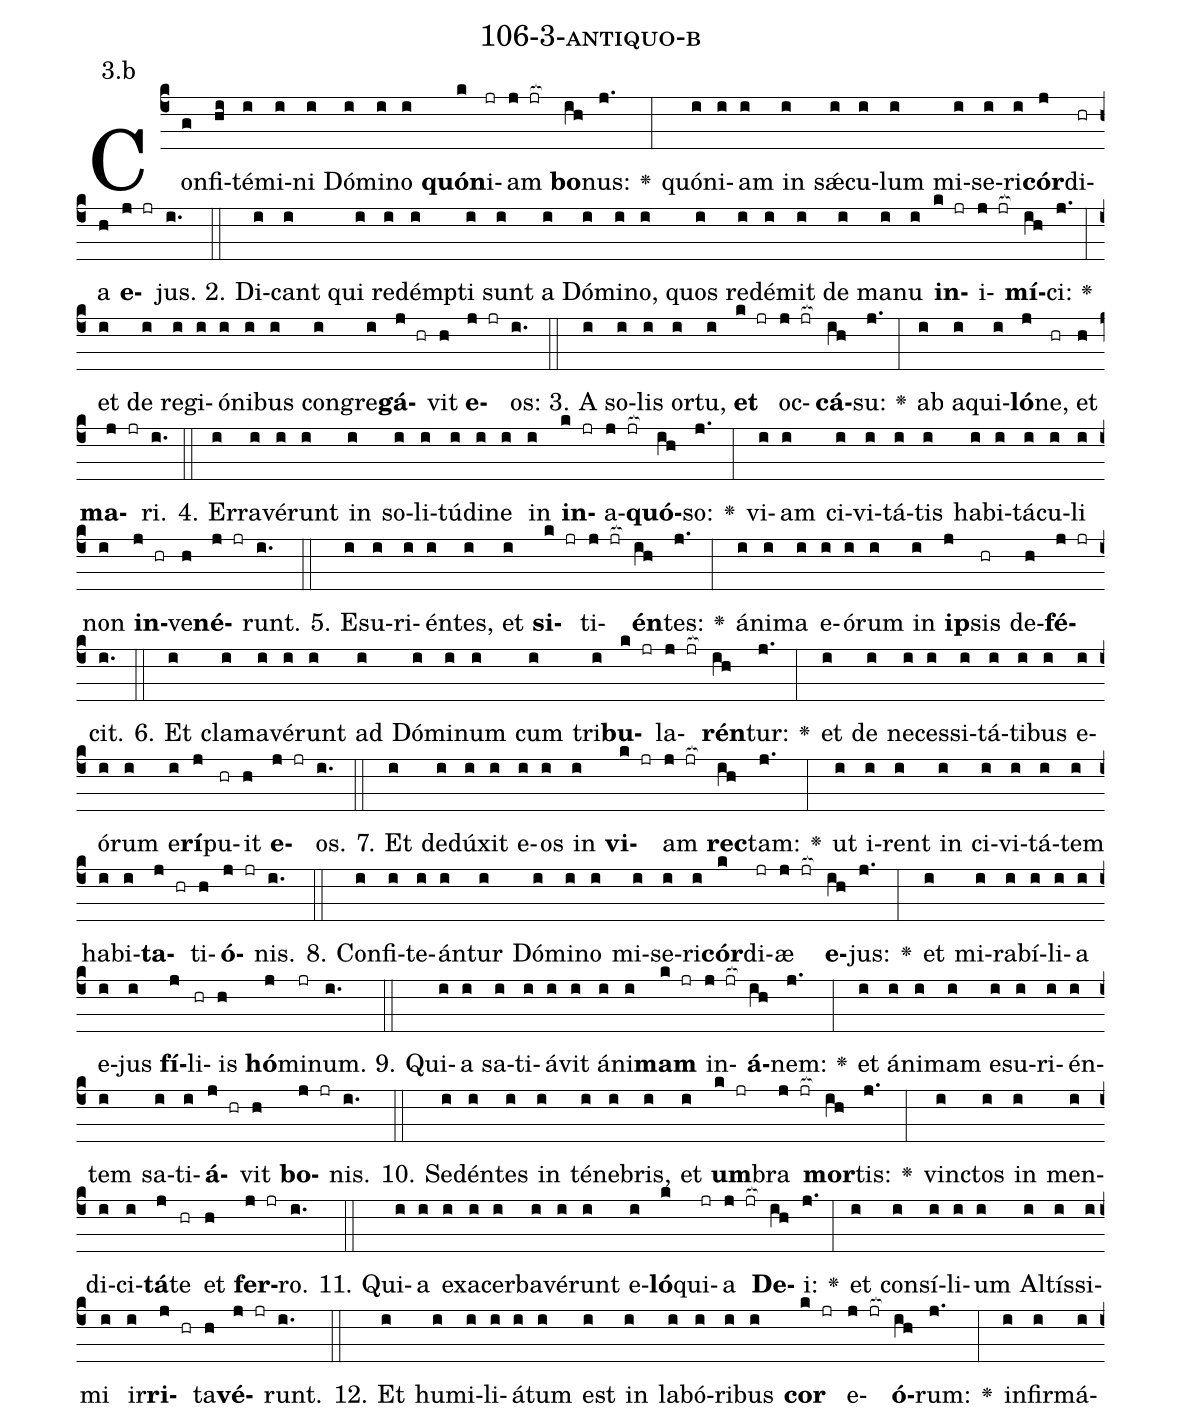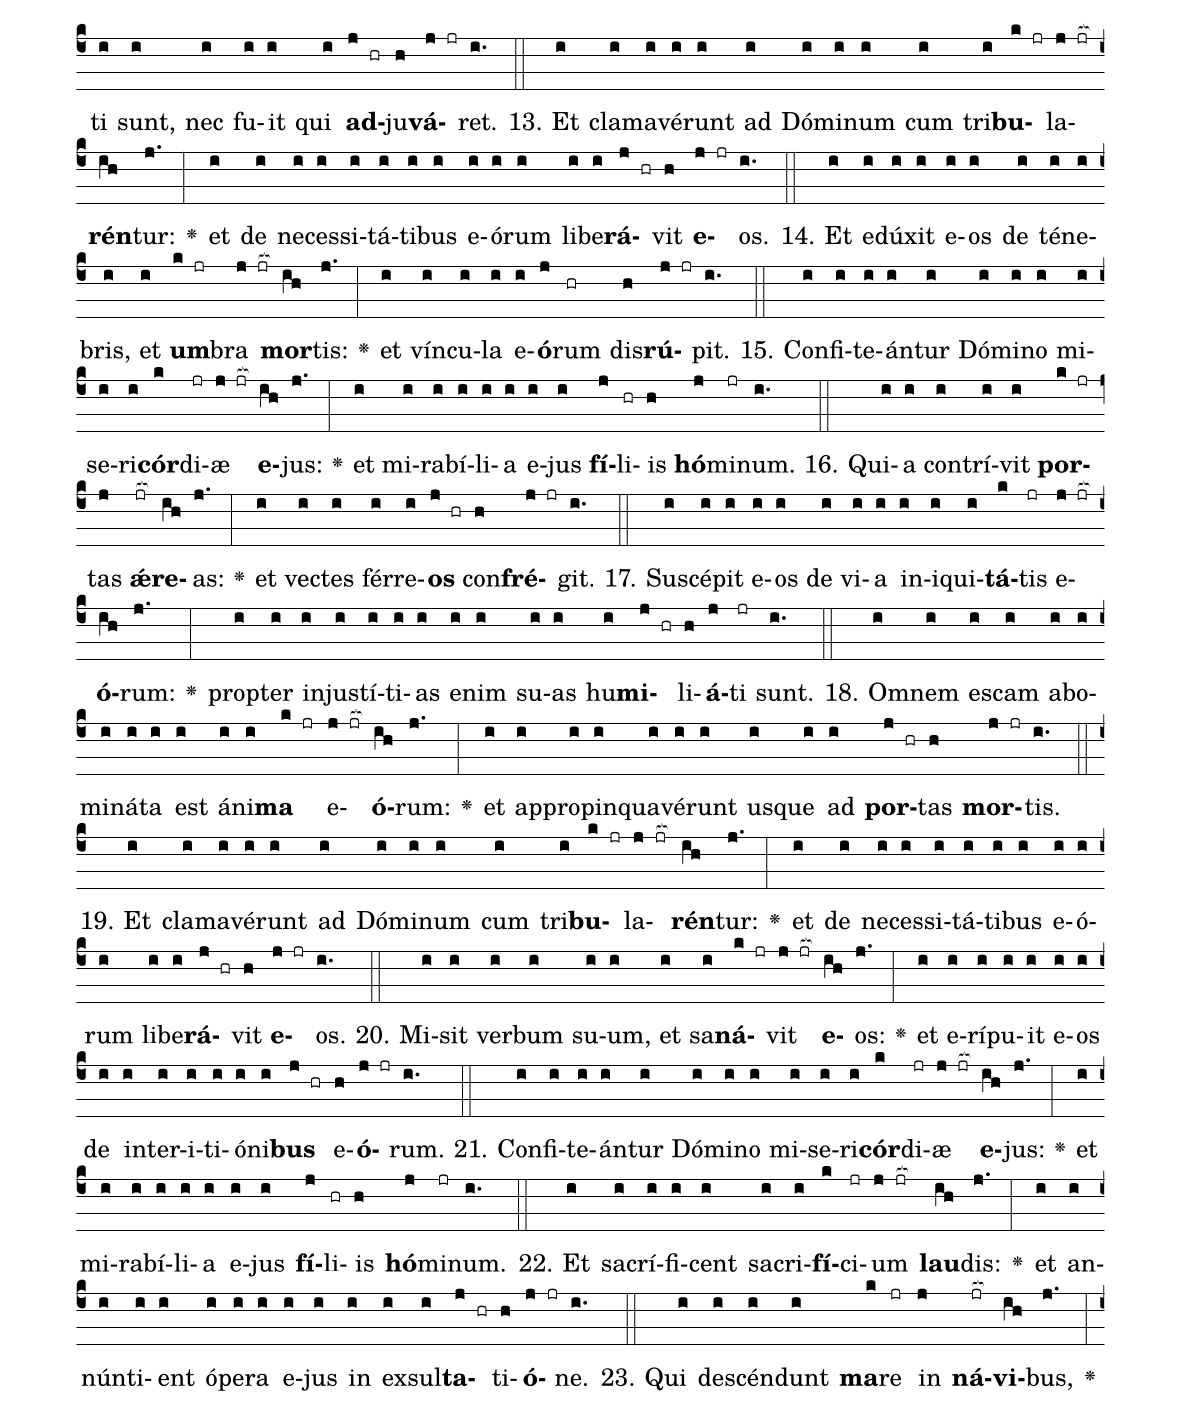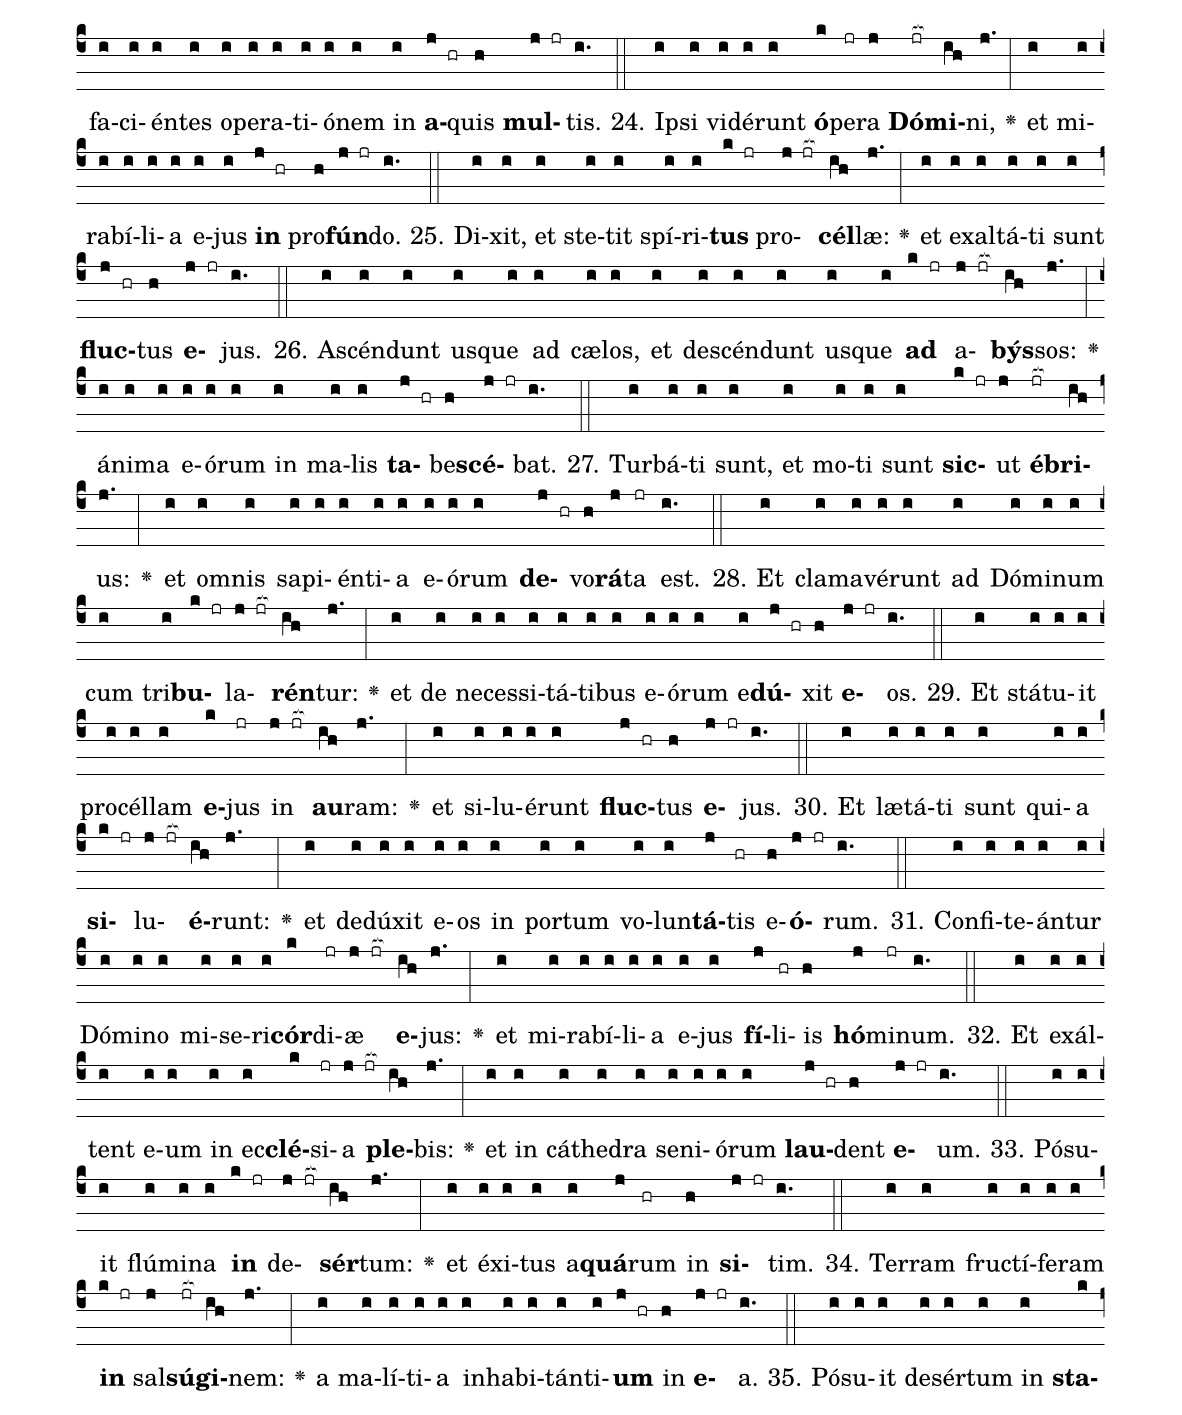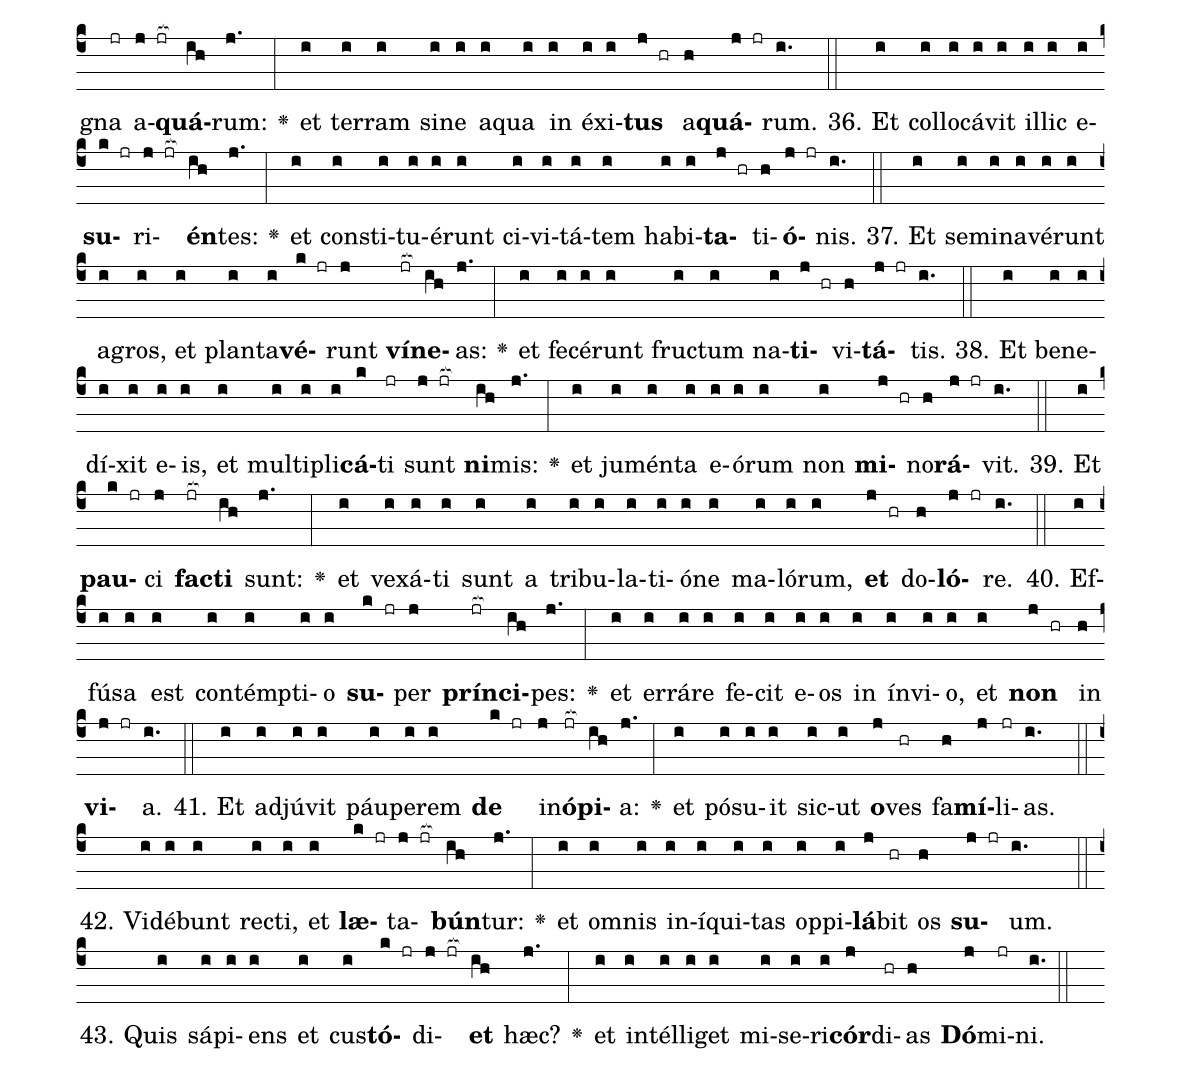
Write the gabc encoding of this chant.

name: 106-3-antiquo-b;
annotation: 3.b;
%%
(c4)Con(g)fi(hi)té(i)mi(i)ni(i) Dó(i)mi(i)no(i) <b>quón</b>(k)i(jr)am(j jr[ocb:1{]) <b>bo</b>(ih[ocb:0}])nus:(j.) <v>\greheightstar</v>(:) quón(i)i(i)am(i) in(i) sǽ(i)cu(i)lum(i) mi(i)se(i)ri(i)<b>cór</b>(j)di(hr)a(h) <b>e</b>(j jr)jus.(i.) (::)
2. Di(i)cant(i) qui(i) red(i)émp(i)ti(i) sunt(i) a(i) Dó(i)mi(i)no,(i) quos(i) red(i)é(i)mit(i) de(i) ma(i)nu(i) <b>in</b>(k jr)i(j jr[ocb:1{])<b>mí</b>(ih[ocb:0}])ci:(j.) <v>\greheightstar</v>(:) et(i) de(i) re(i)gi(i)ó(i)ni(i)bus(i) con(i)gre(i)<b>gá</b>(j hr)vit(h) <b>e</b>(j jr)os:(i.) (::)
3. A(i) so(i)lis(i) or(i)tu,(i) <b>et</b>(k jr) oc(j jr[ocb:1{])<b>cá</b>(ih[ocb:0}])su:(j.) <v>\greheightstar</v>(:) ab(i) a(i)qui(i)<b>ló</b>(j)ne,(hr) et(h) <b>ma</b>(j jr)ri.(i.) (::)
4. Er(i)ra(i)vé(i)runt(i) in(i) so(i)li(i)tú(i)di(i)ne(i) in(i) <b>in</b>(k jr)a(j jr[ocb:1{])<b>quó</b>(ih[ocb:0}])so:(j.) <v>\greheightstar</v>(:) vi(i)am(i) ci(i)vi(i)tá(i)tis(i) ha(i)bi(i)tá(i)cu(i)li(i) non(i) <b>in</b>(j hr)ve(h)<b>né</b>(j jr)runt.(i.) (::)
5. E(i)su(i)ri(i)én(i)tes,(i) et(i) <b>si</b>(k jr)ti(j jr[ocb:1{])<b>én</b>(ih[ocb:0}])tes:(j.) <v>\greheightstar</v>(:) á(i)ni(i)ma(i) e(i)ó(i)rum(i) in(i) <b>ip</b>(j)sis(hr) de(h)<b>fé</b>(j jr)cit.(i.) (::)
6. Et(i) cla(i)ma(i)vé(i)runt(i) ad(i) Dó(i)mi(i)num(i) cum(i) tri(i)<b>bu</b>(k jr)la(j jr[ocb:1{])<b>rén</b>(ih[ocb:0}])tur:(j.) <v>\greheightstar</v>(:) et(i) de(i) ne(i)ces(i)si(i)tá(i)ti(i)bus(i) e(i)ó(i)rum(i) e(i)<b>rí</b>(j)pu(hr)it(h) <b>e</b>(j jr)os.(i.) (::)
7. Et(i) de(i)dú(i)xit(i) e(i)os(i) in(i) <b>vi</b>(k jr)am(j jr[ocb:1{]) <b>rec</b>(ih[ocb:0}])tam:(j.) <v>\greheightstar</v>(:) ut(i) i(i)rent(i) in(i) ci(i)vi(i)tá(i)tem(i) ha(i)bi(i)<b>ta</b>(j hr)ti(h)<b>ó</b>(j jr)nis.(i.) (::)
8. Con(i)fi(i)te(i)án(i)tur(i) Dó(i)mi(i)no(i) mi(i)se(i)ri(i)<b>cór</b>(k)di(jr)æ(j jr[ocb:1{]) <b>e</b>(ih[ocb:0}])jus:(j.) <v>\greheightstar</v>(:) et(i) mi(i)ra(i)bí(i)li(i)a(i) e(i)jus(i) <b>fí</b>(j)li(hr)is(h) <b>hó</b>(j)mi(jr)num.(i.) (::)
9. Qui(i)a(i) sa(i)ti(i)á(i)vit(i) á(i)ni(i)<b>mam</b>(k jr) in(j jr[ocb:1{])<b>á</b>(ih[ocb:0}])nem:(j.) <v>\greheightstar</v>(:) et(i) á(i)ni(i)mam(i) e(i)su(i)ri(i)én(i)tem(i) sa(i)ti(i)<b>á</b>(j hr)vit(h) <b>bo</b>(j jr)nis.(i.) (::)
10. Se(i)dén(i)tes(i) in(i) té(i)ne(i)bris,(i) et(i) <b>um</b>(k jr)bra(j jr[ocb:1{]) <b>mor</b>(ih[ocb:0}])tis:(j.) <v>\greheightstar</v>(:) vinc(i)tos(i) in(i) men(i)di(i)ci(i)<b>tá</b>(j)te(hr) et(h) <b>fer</b>(j jr)ro.(i.) (::)
11. Qui(i)a(i) ex(i)a(i)cer(i)ba(i)vé(i)runt(i) e(i)<b>ló</b>(k)qui(jr)a(j jr[ocb:1{]) <b>De</b>(ih[ocb:0}])i:(j.) <v>\greheightstar</v>(:) et(i) con(i)sí(i)li(i)um(i) Al(i)tís(i)si(i)mi(i) ir(i)<b>ri</b>(j hr)ta(h)<b>vé</b>(j jr)runt.(i.) (::)
12. Et(i) hu(i)mi(i)li(i)á(i)tum(i) est(i) in(i) la(i)bó(i)ri(i)bus(i) <b>cor</b>(k jr) e(j jr[ocb:1{])<b>ó</b>(ih[ocb:0}])rum:(j.) <v>\greheightstar</v>(:) in(i)fir(i)má(i)ti(i) sunt,(i) nec(i) fu(i)it(i) qui(i) <b>ad</b>(j hr)ju(h)<b>vá</b>(j jr)ret.(i.) (::)
13. Et(i) cla(i)ma(i)vé(i)runt(i) ad(i) Dó(i)mi(i)num(i) cum(i) tri(i)<b>bu</b>(k jr)la(j jr[ocb:1{])<b>rén</b>(ih[ocb:0}])tur:(j.) <v>\greheightstar</v>(:) et(i) de(i) ne(i)ces(i)si(i)tá(i)ti(i)bus(i) e(i)ó(i)rum(i) li(i)be(i)<b>rá</b>(j hr)vit(h) <b>e</b>(j jr)os.(i.) (::)
14. Et(i) e(i)dú(i)xit(i) e(i)os(i) de(i) té(i)ne(i)bris,(i) et(i) <b>um</b>(k jr)bra(j jr[ocb:1{]) <b>mor</b>(ih[ocb:0}])tis:(j.) <v>\greheightstar</v>(:) et(i) vín(i)cu(i)la(i) e(i)<b>ó</b>(j)rum(hr) dis(h)<b>rú</b>(j jr)pit.(i.) (::)
15. Con(i)fi(i)te(i)án(i)tur(i) Dó(i)mi(i)no(i) mi(i)se(i)ri(i)<b>cór</b>(k)di(jr)æ(j jr[ocb:1{]) <b>e</b>(ih[ocb:0}])jus:(j.) <v>\greheightstar</v>(:) et(i) mi(i)ra(i)bí(i)li(i)a(i) e(i)jus(i) <b>fí</b>(j)li(hr)is(h) <b>hó</b>(j)mi(jr)num.(i.) (::)
16. Qui(i)a(i) con(i)trí(i)vit(i) <b>por</b>(k jr)tas(j) <b>ǽ</b>(jr[ocb:1{])<b>re</b>(ih[ocb:0}])as:(j.) <v>\greheightstar</v>(:) et(i) vec(i)tes(i) fér(i)re(i)<b>os</b>(j hr) con(h)<b>fré</b>(j jr)git.(i.) (::)
17. Su(i)scé(i)pit(i) e(i)os(i) de(i) vi(i)a(i) in(i)i(i)qui(i)<b>tá</b>(k)tis(jr) e(j jr[ocb:1{])<b>ó</b>(ih[ocb:0}])rum:(j.) <v>\greheightstar</v>(:) prop(i)ter(i) in(i)jus(i)tí(i)ti(i)as(i) e(i)nim(i) su(i)as(i) hu(i)<b>mi</b>(j hr)li(h)<b>á</b>(j)ti(jr) sunt.(i.) (::)
18. Om(i)nem(i) es(i)cam(i) ab(i)o(i)mi(i)ná(i)ta(i) est(i) á(i)ni(i)<b>ma</b>(k jr) e(j jr[ocb:1{])<b>ó</b>(ih[ocb:0}])rum:(j.) <v>\greheightstar</v>(:) et(i) ap(i)pro(i)pin(i)qua(i)vé(i)runt(i) us(i)que(i) ad(i) <b>por</b>(j hr)tas(h) <b>mor</b>(j jr)tis.(i.) (::)
19. Et(i) cla(i)ma(i)vé(i)runt(i) ad(i) Dó(i)mi(i)num(i) cum(i) tri(i)<b>bu</b>(k jr)la(j jr[ocb:1{])<b>rén</b>(ih[ocb:0}])tur:(j.) <v>\greheightstar</v>(:) et(i) de(i) ne(i)ces(i)si(i)tá(i)ti(i)bus(i) e(i)ó(i)rum(i) li(i)be(i)<b>rá</b>(j hr)vit(h) <b>e</b>(j jr)os.(i.) (::)
20. Mi(i)sit(i) ver(i)bum(i) su(i)um,(i) et(i) sa(i)<b>ná</b>(k jr)vit(j jr[ocb:1{]) <b>e</b>(ih[ocb:0}])os:(j.) <v>\greheightstar</v>(:) et(i) e(i)rí(i)pu(i)it(i) e(i)os(i) de(i) in(i)ter(i)i(i)ti(i)ó(i)ni(i)<b>bus</b>(j hr) e(h)<b>ó</b>(j jr)rum.(i.) (::)
21. Con(i)fi(i)te(i)án(i)tur(i) Dó(i)mi(i)no(i) mi(i)se(i)ri(i)<b>cór</b>(k)di(jr)æ(j jr[ocb:1{]) <b>e</b>(ih[ocb:0}])jus:(j.) <v>\greheightstar</v>(:) et(i) mi(i)ra(i)bí(i)li(i)a(i) e(i)jus(i) <b>fí</b>(j)li(hr)is(h) <b>hó</b>(j)mi(jr)num.(i.) (::)
22. Et(i) sa(i)crí(i)fi(i)cent(i) sa(i)cri(i)<b>fí</b>(k)ci(jr)um(j jr[ocb:1{]) <b>lau</b>(ih[ocb:0}])dis:(j.) <v>\greheightstar</v>(:) et(i) an(i)nún(i)ti(i)ent(i) ó(i)pe(i)ra(i) e(i)jus(i) in(i) ex(i)sul(i)<b>ta</b>(j hr)ti(h)<b>ó</b>(j jr)ne.(i.) (::)
23. Qui(i) de(i)scén(i)dunt(i) <b>ma</b>(k)re(jr) in(j) <b>ná</b>(jr[ocb:1{])<b>vi</b>(ih[ocb:0}])bus,(j.) <v>\greheightstar</v>(:) fa(i)ci(i)én(i)tes(i) o(i)pe(i)ra(i)ti(i)ó(i)nem(i) in(i) <b>a</b>(j hr)quis(h) <b>mul</b>(j jr)tis.(i.) (::)
24. Ip(i)si(i) vi(i)dé(i)runt(i) <b>ó</b>(k)pe(jr)ra(j) <b>Dó</b>(jr[ocb:1{])<b>mi</b>(ih[ocb:0}])ni,(j.) <v>\greheightstar</v>(:) et(i) mi(i)ra(i)bí(i)li(i)a(i) e(i)jus(i) <b>in</b>(j hr) pro(h)<b>fún</b>(j jr)do.(i.) (::)
25. Di(i)xit,(i) et(i) ste(i)tit(i) spí(i)ri(i)<b>tus</b>(k jr) pro(j jr[ocb:1{])<b>cél</b>(ih[ocb:0}])læ:(j.) <v>\greheightstar</v>(:) et(i) ex(i)al(i)tá(i)ti(i) sunt(i) <b>fluc</b>(j hr)tus(h) <b>e</b>(j jr)jus.(i.) (::)
26. A(i)scén(i)dunt(i) us(i)que(i) ad(i) cæ(i)los,(i) et(i) de(i)scén(i)dunt(i) us(i)que(i) <b>ad</b>(k jr) a(j jr[ocb:1{])<b>býs</b>(ih[ocb:0}])sos:(j.) <v>\greheightstar</v>(:) á(i)ni(i)ma(i) e(i)ó(i)rum(i) in(i) ma(i)lis(i) <b>ta</b>(j hr)be(h)<b>scé</b>(j jr)bat.(i.) (::)
27. Tur(i)bá(i)ti(i) sunt,(i) et(i) mo(i)ti(i) sunt(i) <b>sic</b>(k jr)ut(j) <b>é</b>(jr[ocb:1{])<b>bri</b>(ih[ocb:0}])us:(j.) <v>\greheightstar</v>(:) et(i) om(i)nis(i) sa(i)pi(i)én(i)ti(i)a(i) e(i)ó(i)rum(i) <b>de</b>(j hr)vo(h)<b>rá</b>(j)ta(jr) est.(i.) (::)
28. Et(i) cla(i)ma(i)vé(i)runt(i) ad(i) Dó(i)mi(i)num(i) cum(i) tri(i)<b>bu</b>(k jr)la(j jr[ocb:1{])<b>rén</b>(ih[ocb:0}])tur:(j.) <v>\greheightstar</v>(:) et(i) de(i) ne(i)ces(i)si(i)tá(i)ti(i)bus(i) e(i)ó(i)rum(i) e(i)<b>dú</b>(j hr)xit(h) <b>e</b>(j jr)os.(i.) (::)
29. Et(i) stá(i)tu(i)it(i) pro(i)cél(i)lam(i) <b>e</b>(k)jus(jr) in(j jr[ocb:1{]) <b>au</b>(ih[ocb:0}])ram:(j.) <v>\greheightstar</v>(:) et(i) si(i)lu(i)é(i)runt(i) <b>fluc</b>(j hr)tus(h) <b>e</b>(j jr)jus.(i.) (::)
30. Et(i) læ(i)tá(i)ti(i) sunt(i) qui(i)a(i) <b>si</b>(k jr)lu(j jr[ocb:1{])<b>é</b>(ih[ocb:0}])runt:(j.) <v>\greheightstar</v>(:) et(i) de(i)dú(i)xit(i) e(i)os(i) in(i) por(i)tum(i) vo(i)lun(i)<b>tá</b>(j)tis(hr) e(h)<b>ó</b>(j jr)rum.(i.) (::)
31. Con(i)fi(i)te(i)án(i)tur(i) Dó(i)mi(i)no(i) mi(i)se(i)ri(i)<b>cór</b>(k)di(jr)æ(j jr[ocb:1{]) <b>e</b>(ih[ocb:0}])jus:(j.) <v>\greheightstar</v>(:) et(i) mi(i)ra(i)bí(i)li(i)a(i) e(i)jus(i) <b>fí</b>(j)li(hr)is(h) <b>hó</b>(j)mi(jr)num.(i.) (::)
32. Et(i) ex(i)ál(i)tent(i) e(i)um(i) in(i) ec(i)<b>clé</b>(k)si(jr)a(j jr[ocb:1{]) <b>ple</b>(ih[ocb:0}])bis:(j.) <v>\greheightstar</v>(:) et(i) in(i) cá(i)the(i)dra(i) se(i)ni(i)ó(i)rum(i) <b>lau</b>(j hr)dent(h) <b>e</b>(j jr)um.(i.) (::)
33. Pó(i)su(i)it(i) flú(i)mi(i)na(i) <b>in</b>(k jr) de(j jr[ocb:1{])<b>sér</b>(ih[ocb:0}])tum:(j.) <v>\greheightstar</v>(:) et(i) éx(i)i(i)tus(i) a(i)<b>quá</b>(j)rum(hr) in(h) <b>si</b>(j jr)tim.(i.) (::)
34. Ter(i)ram(i) fruc(i)tí(i)fe(i)ram(i) <b>in</b>(k jr) sal(j)<b>sú</b>(jr[ocb:1{])<b>gi</b>(ih[ocb:0}])nem:(j.) <v>\greheightstar</v>(:) a(i) ma(i)lí(i)ti(i)a(i) in(i)ha(i)bi(i)tán(i)ti(i)<b>um</b>(j hr) in(h) <b>e</b>(j jr)a.(i.) (::)
35. Pó(i)su(i)it(i) de(i)sér(i)tum(i) in(i) <b>sta</b>(k)gna(jr) a(j jr[ocb:1{])<b>quá</b>(ih[ocb:0}])rum:(j.) <v>\greheightstar</v>(:) et(i) ter(i)ram(i) si(i)ne(i) a(i)qua(i) in(i) éx(i)i(i)<b>tus</b>(j hr) a(h)<b>quá</b>(j jr)rum.(i.) (::)
36. Et(i) col(i)lo(i)cá(i)vit(i) il(i)lic(i) e(i)<b>su</b>(k jr)ri(j jr[ocb:1{])<b>én</b>(ih[ocb:0}])tes:(j.) <v>\greheightstar</v>(:) et(i) con(i)sti(i)tu(i)é(i)runt(i) ci(i)vi(i)tá(i)tem(i) ha(i)bi(i)<b>ta</b>(j hr)ti(h)<b>ó</b>(j jr)nis.(i.) (::)
37. Et(i) se(i)mi(i)na(i)vé(i)runt(i) a(i)gros,(i) et(i) plan(i)ta(i)<b>vé</b>(k jr)runt(j) <b>ví</b>(jr[ocb:1{])<b>ne</b>(ih[ocb:0}])as:(j.) <v>\greheightstar</v>(:) et(i) fe(i)cé(i)runt(i) fruc(i)tum(i) na(i)<b>ti</b>(j hr)vi(h)<b>tá</b>(j jr)tis.(i.) (::)
38. Et(i) be(i)ne(i)dí(i)xit(i) e(i)is,(i) et(i) mul(i)ti(i)pli(i)<b>cá</b>(k)ti(jr) sunt(j jr[ocb:1{]) <b>ni</b>(ih[ocb:0}])mis:(j.) <v>\greheightstar</v>(:) et(i) ju(i)mén(i)ta(i) e(i)ó(i)rum(i) non(i) <b>mi</b>(j hr)no(h)<b>rá</b>(j jr)vit.(i.) (::)
39. Et(i) <b>pau</b>(k jr)ci(j) <b>fac</b>(jr[ocb:1{])<b>ti</b>(ih[ocb:0}]) sunt:(j.) <v>\greheightstar</v>(:) et(i) ve(i)xá(i)ti(i) sunt(i) a(i) tri(i)bu(i)la(i)ti(i)ó(i)ne(i) ma(i)ló(i)rum,(i) <b>et</b>(j hr) do(h)<b>ló</b>(j jr)re.(i.) (::)
40. Ef(i)fú(i)sa(i) est(i) con(i)témp(i)ti(i)o(i) <b>su</b>(k jr)per(j) <b>prín</b>(jr[ocb:1{])<b>ci</b>(ih[ocb:0}])pes:(j.) <v>\greheightstar</v>(:) et(i) er(i)rá(i)re(i) fe(i)cit(i) e(i)os(i) in(i) ín(i)vi(i)o,(i) et(i) <b>non</b>(j hr) in(h) <b>vi</b>(j jr)a.(i.) (::)
41. Et(i) ad(i)jú(i)vit(i) páu(i)pe(i)rem(i) <b>de</b>(k jr) in(j)<b>ó</b>(jr[ocb:1{])<b>pi</b>(ih[ocb:0}])a:(j.) <v>\greheightstar</v>(:) et(i) pó(i)su(i)it(i) sic(i)ut(i) <b>o</b>(j)ves(hr) fa(h)<b>mí</b>(j)li(jr)as.(i.) (::)
42. Vi(i)dé(i)bunt(i) rec(i)ti,(i) et(i) <b>læ</b>(k jr)ta(j jr[ocb:1{])<b>bún</b>(ih[ocb:0}])tur:(j.) <v>\greheightstar</v>(:) et(i) om(i)nis(i) in(i)í(i)qui(i)tas(i) op(i)pi(i)<b>lá</b>(j)bit(hr) os(h) <b>su</b>(j jr)um.(i.) (::)
43. Quis(i) sá(i)pi(i)ens(i) et(i) cus(i)<b>tó</b>(k jr)di(j jr[ocb:1{])<b>et</b>(ih[ocb:0}]) hæc?(j.) <v>\greheightstar</v>(:) et(i) in(i)tél(i)li(i)get(i) mi(i)se(i)ri(i)<b>cór</b>(j)di(hr)as(h) <b>Dó</b>(j)mi(jr)ni.(i.) (::)
